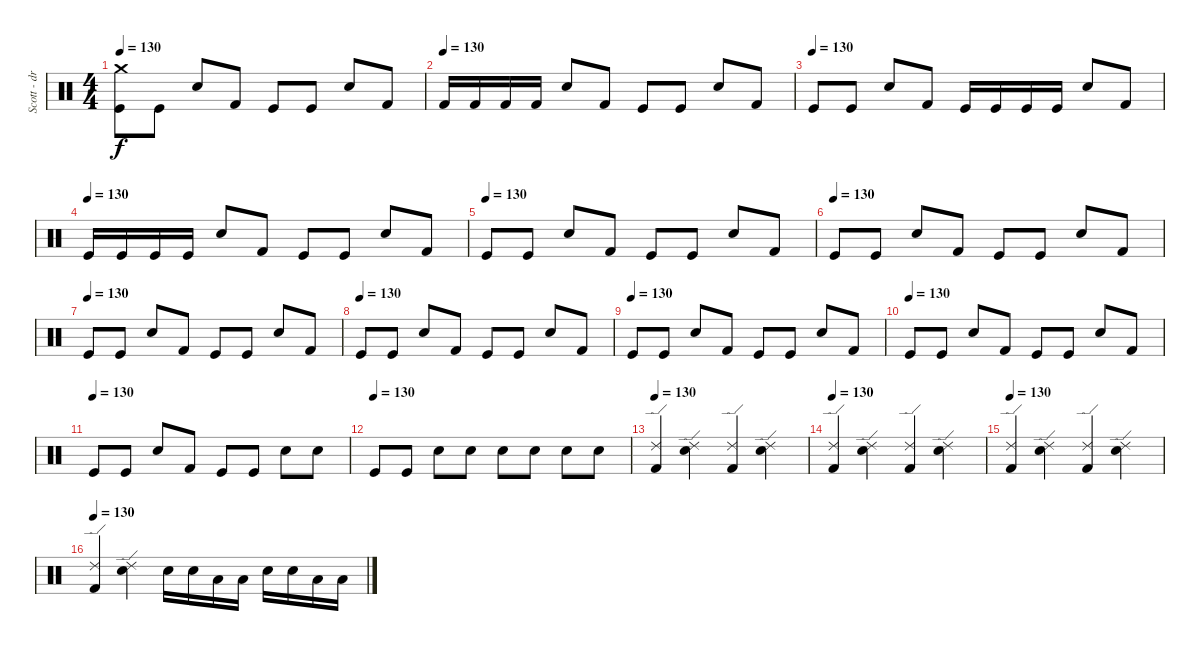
\track ("Scott - drums" "Scott - dr") {instrument percussion}
\staff {score}
\articulation defaults
\ts (4 4)
\tempo 130
\clef neutral
\ks c
("Crash medium (hit)" "Kick (hit)").8{dy f} "Kick (hit)".8 "Electric Snare (hit)".8 "Kick (hit) 2".8 "Kick (hit)".8 "Kick (hit)".8 "Electric Snare (hit)".8 "Kick (hit) 2".8 |
\tempo (130)
"Kick (hit) 2".16 "Kick (hit) 2".16 "Kick (hit) 2".16 "Kick (hit) 2".16 "Electric Snare (hit)".8 "Kick (hit) 2".8 "Kick (hit)".8 "Kick (hit)".8 "Electric Snare (hit)".8 "Kick (hit) 2".8 |
\tempo (130)
"Kick (hit)".8 "Kick (hit)".8 "Electric Snare (hit)".8 "Kick (hit) 2".8 "Kick (hit)".16 "Kick (hit)".16 "Kick (hit)".16 "Kick (hit)".16 "Electric Snare (hit)".8 "Kick (hit) 2".8 |
\tempo (130)
"Kick (hit)".16 "Kick (hit)".16 "Kick (hit)".16 "Kick (hit)".16 "Electric Snare (hit)".8 "Kick (hit) 2".8 "Kick (hit)".8 "Kick (hit)".8 "Electric Snare (hit)".8 "Kick (hit) 2".8 |
\tempo (130)
"Kick (hit)".8 "Kick (hit)".8 "Electric Snare (hit)".8 "Kick (hit) 2".8 "Kick (hit)".8 "Kick (hit)".8 "Electric Snare (hit)".8 "Kick (hit) 2".8 |
\tempo (130)
"Kick (hit)".8 "Kick (hit)".8 "Electric Snare (hit)".8 "Kick (hit) 2".8 "Kick (hit)".8 "Kick (hit)".8 "Electric Snare (hit)".8 "Kick (hit) 2".8 |
\tempo (130)
"Kick (hit)".8 "Kick (hit)".8 "Electric Snare (hit)".8 "Kick (hit) 2".8 "Kick (hit)".8 "Kick (hit)".8 "Electric Snare (hit)".8 "Kick (hit) 2".8 |
\tempo (130)
"Kick (hit)".8 "Kick (hit)".8 "Electric Snare (hit)".8 "Kick (hit) 2".8 "Kick (hit)".8 "Kick (hit)".8 "Electric Snare (hit)".8 "Kick (hit) 2".8 |
\tempo (130)
"Kick (hit)".8 "Kick (hit)".8 "Electric Snare (hit)".8 "Kick (hit) 2".8 "Kick (hit)".8 "Kick (hit)".8 "Electric Snare (hit)".8 "Kick (hit) 2".8 |
\tempo (130)
"Kick (hit)".8 "Kick (hit)".8 "Electric Snare (hit)".8 "Kick (hit) 2".8 "Kick (hit)".8 "Kick (hit)".8 "Electric Snare (hit)".8 "Kick (hit) 2".8 |
\tempo (130)
"Kick (hit)".8 "Kick (hit)".8 "Electric Snare (hit)".8 "Kick (hit) 2".8 "Kick (hit)".8 "Kick (hit)".8 "Electric Snare (hit)".8 "Electric Snare (hit)".8 |
\tempo (130)
"Kick (hit)".8 "Kick (hit)".8 "Electric Snare (hit)".8 "Electric Snare (hit)".8 "Electric Snare (hit)".8 "Electric Snare (hit)".8 "Electric Snare (hit)".8 "Electric Snare (hit)".8 |
\tempo 130
("Kick (hit) 2" "Ride (edge) 2").4 ("Snare (hit) 2" "Ride (edge) 2").4 ("Kick (hit) 2" "Ride (edge) 2").4 ("Electric Snare (hit)" "Ride (edge) 2").4 |
\tempo 130
("Kick (hit) 2" "Ride (edge) 2").4 ("Snare (hit) 2" "Ride (edge) 2").4 ("Kick (hit) 2" "Ride (edge) 2").4 ("Electric Snare (hit)" "Ride (edge) 2").4 |
\tempo 130
("Kick (hit) 2" "Ride (edge) 2").4 ("Snare (hit) 2" "Ride (edge) 2").4 ("Kick (hit) 2" "Ride (edge) 2").4 ("Electric Snare (hit)" "Ride (edge) 2").4 |
\tempo 130
("Kick (hit) 2" "Ride (edge) 2").4 ("Snare (hit) 2" "Ride (edge) 2").4 "Electric Snare (hit)".16 "Electric Snare (hit)".16 "Low Tom (hit)".16 "Low Floor Tom (hit)".16 "Electric Snare (hit)".16 "Electric Snare (hit)".16 "Low Tom (hit)".16 "Low Floor Tom (hit)".16
